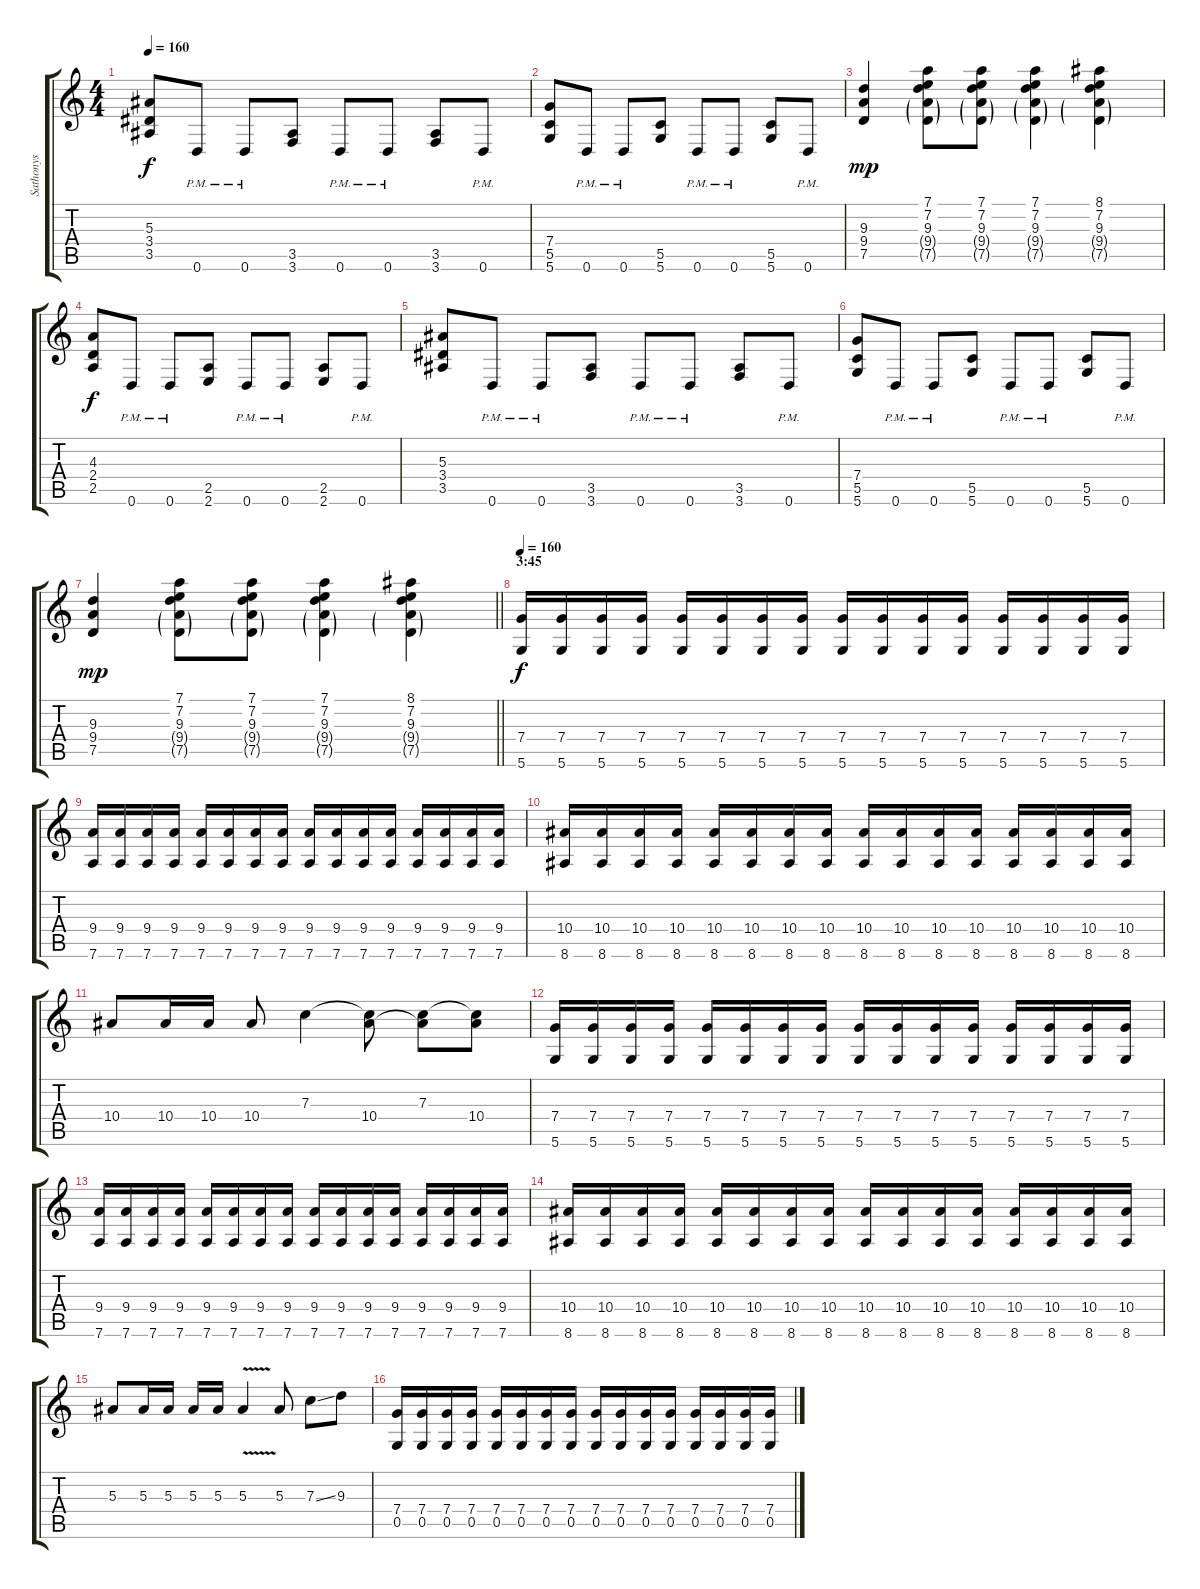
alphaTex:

\track ("Sathonys" "Sathonys") {instrument distortionguitar}
\staff {score tabs}
\tuning (D4 A3 F3 C3 G2 D2) {hide}
\ts (4 4)
\tempo 160
\clef g2
\ks c
(5.3 3.4 3.5).8{dy f} 0.6{pm}.8 0.6{pm}.8 (3.5 3.6).8 0.6{pm}.8 0.6{pm}.8 (3.5 3.6).8 0.6{pm}.8 |
(7.4 5.5 5.6).8 0.6{pm}.8 0.6{pm}.8 (5.5 5.6).8 0.6{pm}.8 0.6{pm}.8 (5.5 5.6).8 0.6{pm}.8 |
(9.3 9.4 7.5).4{dy mp} (7.1 7.2 9.3 9.4{g} 7.5{g}).8 (7.1 7.2 9.3 9.4{g} 7.5{g}).8 (7.1 7.2 9.3 9.4{g} 7.5{g}).4 (8.1 7.2 9.3 9.4{g} 7.5{g}).4 |
(4.3 2.4 2.5).8{dy f} 0.6{pm}.8 0.6{pm}.8 (2.5 2.6).8 0.6{pm}.8 0.6{pm}.8 (2.5 2.6).8 0.6{pm}.8 |
(5.3 3.4 3.5).8 0.6{pm}.8 0.6{pm}.8 (3.5 3.6).8 0.6{pm}.8 0.6{pm}.8 (3.5 3.6).8 0.6{pm}.8 |
(7.4 5.5 5.6).8 0.6{pm}.8 0.6{pm}.8 (5.5 5.6).8 0.6{pm}.8 0.6{pm}.8 (5.5 5.6).8 0.6{pm}.8 |
\barLineRight lightlight
(9.3 9.4 7.5).4{dy mp} (7.1 7.2 9.3 9.4{g} 7.5{g}).8 (7.1 7.2 9.3 9.4{g} 7.5{g}).8 (7.1 7.2 9.3 9.4{g} 7.5{g}).4 (8.1 7.2 9.3 9.4{g} 7.5{g}).4 |
\section ("" "3:45")
\tempo 160
(7.4 5.6).16{dy f volume 13} (7.4 5.6).16 (7.4 5.6).16 (7.4 5.6).16 (7.4 5.6).16 (7.4 5.6).16 (7.4 5.6).16 (7.4 5.6).16 (7.4 5.6).16 (7.4 5.6).16 (7.4 5.6).16 (7.4 5.6).16 (7.4 5.6).16 (7.4 5.6).16 (7.4 5.6).16 (7.4 5.6).16 |
(9.4 7.6).16 (9.4 7.6).16 (9.4 7.6).16 (9.4 7.6).16 (9.4 7.6).16 (9.4 7.6).16 (9.4 7.6).16 (9.4 7.6).16 (9.4 7.6).16 (9.4 7.6).16 (9.4 7.6).16 (9.4 7.6).16 (9.4 7.6).16 (9.4 7.6).16 (9.4 7.6).16 (9.4 7.6).16 |
(10.4 8.6).16 (10.4 8.6).16 (10.4 8.6).16 (10.4 8.6).16 (10.4 8.6).16 (10.4 8.6).16 (10.4 8.6).16 (10.4 8.6).16 (10.4 8.6).16 (10.4 8.6).16 (10.4 8.6).16 (10.4 8.6).16 (10.4 8.6).16 (10.4 8.6).16 (10.4 8.6).16 (10.4 8.6).16 |
10.4.8 10.4.16 10.4.16 10.4.8 7.3.4 (7.3{t} 10.4).8 (7.3 10.4{t}).8 (7.3{t} 10.4).8 |
(7.4 5.6).16 (7.4 5.6).16 (7.4 5.6).16 (7.4 5.6).16 (7.4 5.6).16 (7.4 5.6).16 (7.4 5.6).16 (7.4 5.6).16 (7.4 5.6).16 (7.4 5.6).16 (7.4 5.6).16 (7.4 5.6).16 (7.4 5.6).16 (7.4 5.6).16 (7.4 5.6).16 (7.4 5.6).16 |
(9.4 7.6).16 (9.4 7.6).16 (9.4 7.6).16 (9.4 7.6).16 (9.4 7.6).16 (9.4 7.6).16 (9.4 7.6).16 (9.4 7.6).16 (9.4 7.6).16 (9.4 7.6).16 (9.4 7.6).16 (9.4 7.6).16 (9.4 7.6).16 (9.4 7.6).16 (9.4 7.6).16 (9.4 7.6).16 |
(10.4 8.6).16 (10.4 8.6).16 (10.4 8.6).16 (10.4 8.6).16 (10.4 8.6).16 (10.4 8.6).16 (10.4 8.6).16 (10.4 8.6).16 (10.4 8.6).16 (10.4 8.6).16 (10.4 8.6).16 (10.4 8.6).16 (10.4 8.6).16 (10.4 8.6).16 (10.4 8.6).16 (10.4 8.6).16 |
5.3.8 5.3.16 5.3.16 5.3.16 5.3.16 5.3{v}.4 5.3.8 7.3{ss}.8 9.3.8 |
(7.4 0.5).16 (7.4 0.5).16 (7.4 0.5).16 (7.4 0.5).16 (7.4 0.5).16 (7.4 0.5).16 (7.4 0.5).16 (7.4 0.5).16 (7.4 0.5).16 (7.4 0.5).16 (7.4 0.5).16 (7.4 0.5).16 (7.4 0.5).16 (7.4 0.5).16 (7.4 0.5).16 (7.4 0.5).16
